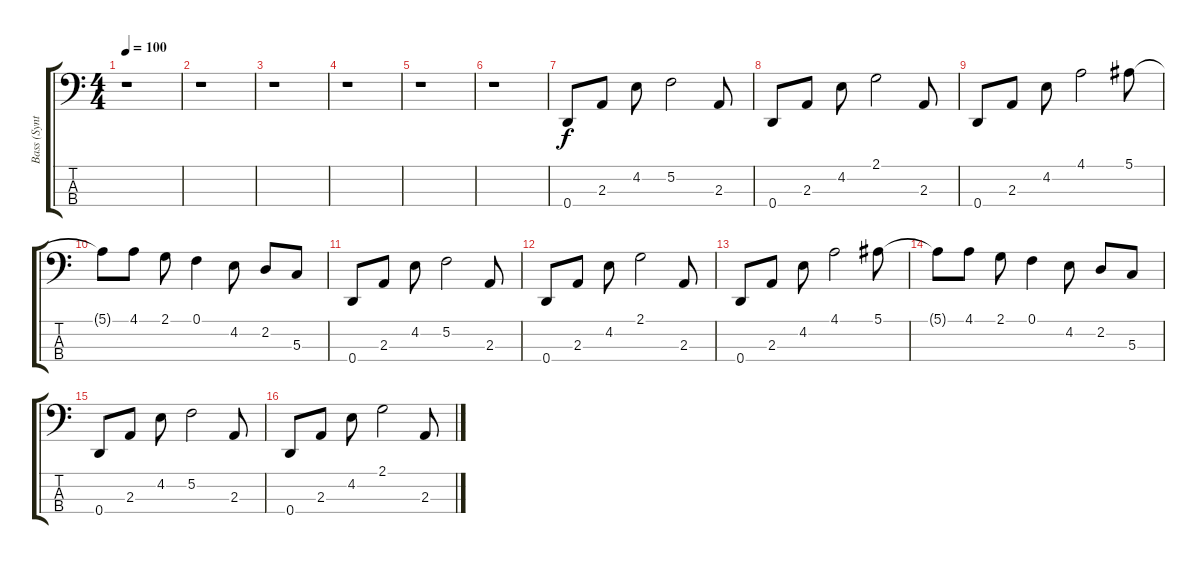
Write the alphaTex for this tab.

\track ("Bass (Synth)" "Bass (Synt") {instrument synthbass1}
\staff {score tabs}
\tuning (F2 C2 G1 D1) {hide}
\ts (4 4)
\tempo 100
\clef f4
\ks c
r.1{dy f} |
r.1 |
r.1 |
r.1 |
r.1 |
r.1 |
0.4.8 2.3.8 4.2.8 5.2.2 2.3.8 |
0.4.8 2.3.8 4.2.8 2.1.2 2.3.8 |
0.4.8 2.3.8 4.2.8 4.1.2 5.1.8 |
5.1{t}.8 4.1.8 2.1.8 0.1.4 4.2.8 2.2.8 5.3.8 |
0.4.8 2.3.8 4.2.8 5.2.2 2.3.8 |
0.4.8 2.3.8 4.2.8 2.1.2 2.3.8 |
0.4.8 2.3.8 4.2.8 4.1.2 5.1.8 |
5.1{t}.8 4.1.8 2.1.8 0.1.4 4.2.8 2.2.8 5.3.8 |
0.4.8 2.3.8 4.2.8 5.2.2 2.3.8 |
0.4.8 2.3.8 4.2.8 2.1.2 2.3.8
